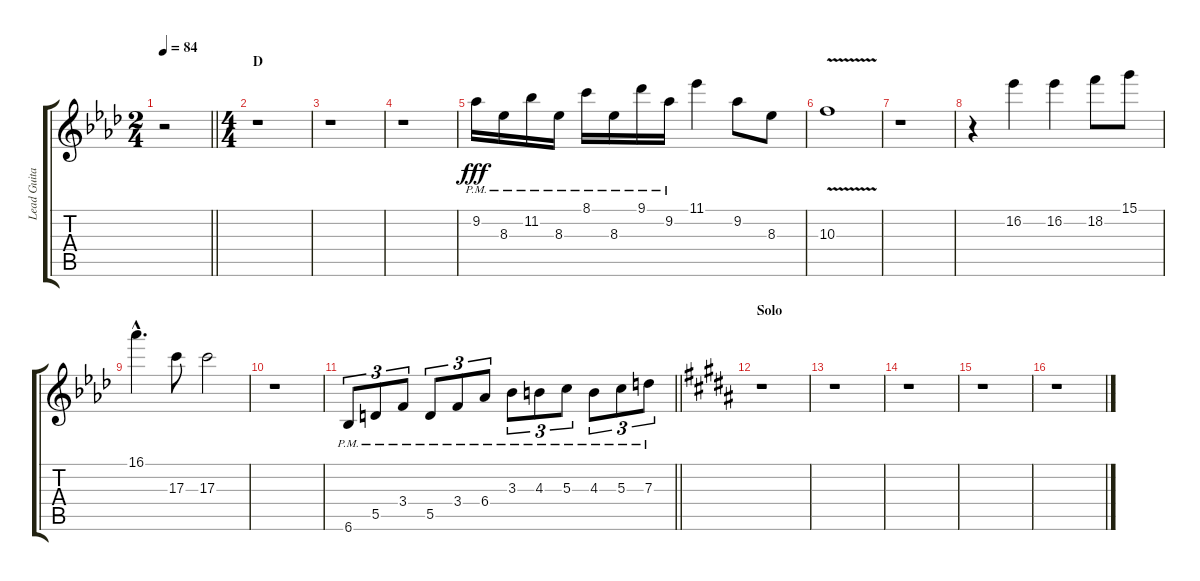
\track ("Lead Guitar 1" "Lead Guita") {instrument distortionguitar}
\staff {score tabs}
\tuning (E4 B3 G3 D3 A2 E2) {hide}
\ts (2 4)
\tempo 84
\clef g2
\barLineRight lightlight
\ks ab
r.2{dy fff} |
\ts (4 4)
\section ("" "D")
r.1 |
r.1 |
r.1 |
9.2{pm}.16{volume 14} 8.3{pm}.16 11.2{pm}.16 8.3{pm}.16 8.1{pm}.16 8.3{pm}.16 9.1{pm}.16 9.2{pm}.16 11.1.4 9.2.8 8.3.8 |
10.3{v}.1 |
r.1 |
r.4 16.2.4 16.2.4 18.2.8 15.1.8 |
16.1{hac}.4{d} 17.3.8 17.3.2 |
r.1 |
\barLineRight lightlight
6.6{pm}.8{tu (3 2)} 5.5{pm}.8{tu (3 2)} 3.4{pm}.8{tu (3 2)} 5.5{pm}.8{tu (3 2)} 3.4{pm}.8{tu (3 2)} 6.4{pm}.8{tu (3 2)} 3.3{pm}.8{tu (3 2)} 4.3{pm}.8{tu (3 2)} 5.3{pm}.8{tu (3 2)} 4.3{pm}.8{tu (3 2)} 5.3{pm}.8{tu (3 2)} 7.3{pm}.8{tu (3 2)} |
\section ("" "Solo")
\ks b
r.1 |
r.1 |
r.1 |
r.1 |
r.1
